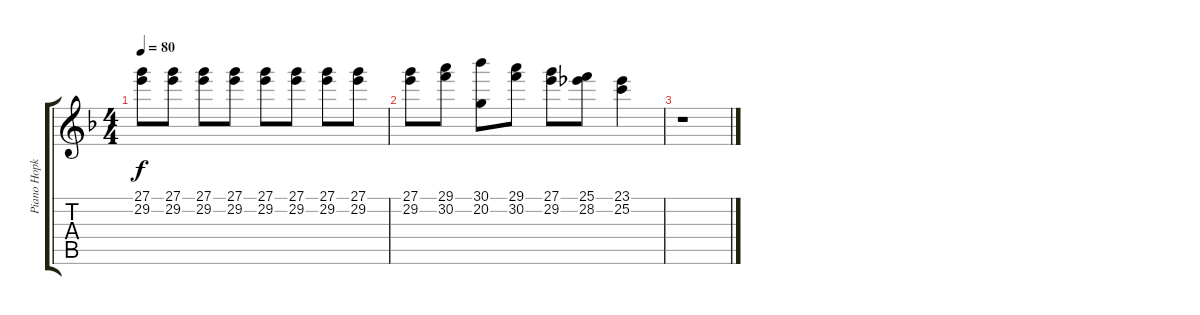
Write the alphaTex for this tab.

\track ("Piano Hopkins" "Piano Hopk") {instrument acousticgrandpiano}
\staff {score tabs}
\tuning (E4 B3 G3 D3 A2 E2) {hide}
\ts (4 4)
\tempo 80
\clef g2
\ks f
(27.1 29.2).8{dy f} (27.1 29.2).8 (27.1 29.2).8 (27.1 29.2).8 (27.1 29.2).8 (27.1 29.2).8 (27.1 29.2).8 (27.1 29.2).8 |
(27.1 29.2).8 (29.1 30.2).8 (30.1 20.2).8 (29.1 30.2).8 (27.1 29.2).8 (25.1 28.2).8 (23.1 25.2).4 |
r.1
